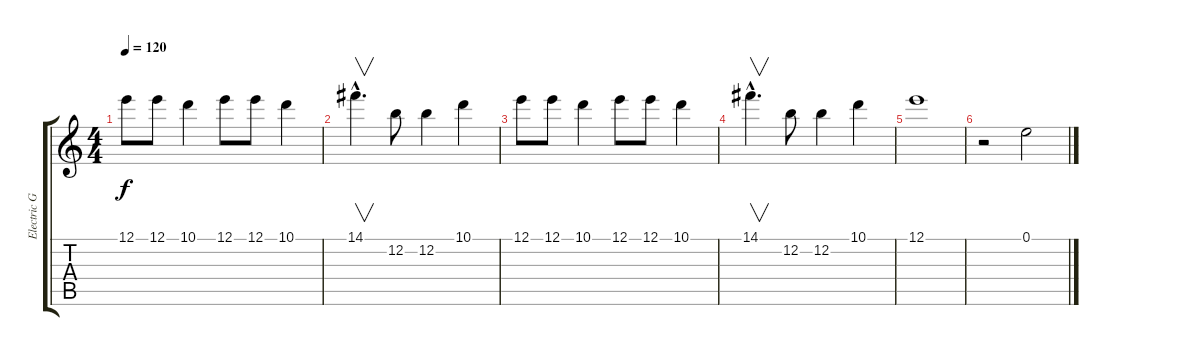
\track ("Electric Guitar" "Electric G") {instrument electricguitarclean}
\staff {score tabs}
\tuning (E4 B3 G3 D3 A2 E2) {hide}
\ts (4 4)
\tempo 120
\clef g2
\ks c
12.1.8{dy f} 12.1.8 10.1.4 12.1.8 12.1.8 10.1.4 |
14.1{hac}.4{v d} 12.2.8 12.2.4 10.1.4 |
12.1.8 12.1.8 10.1.4 12.1.8 12.1.8 10.1.4 |
14.1{hac}.4{v d} 12.2.8 12.2.4 10.1.4 |
12.1.1 |
r.2 0.1.2
